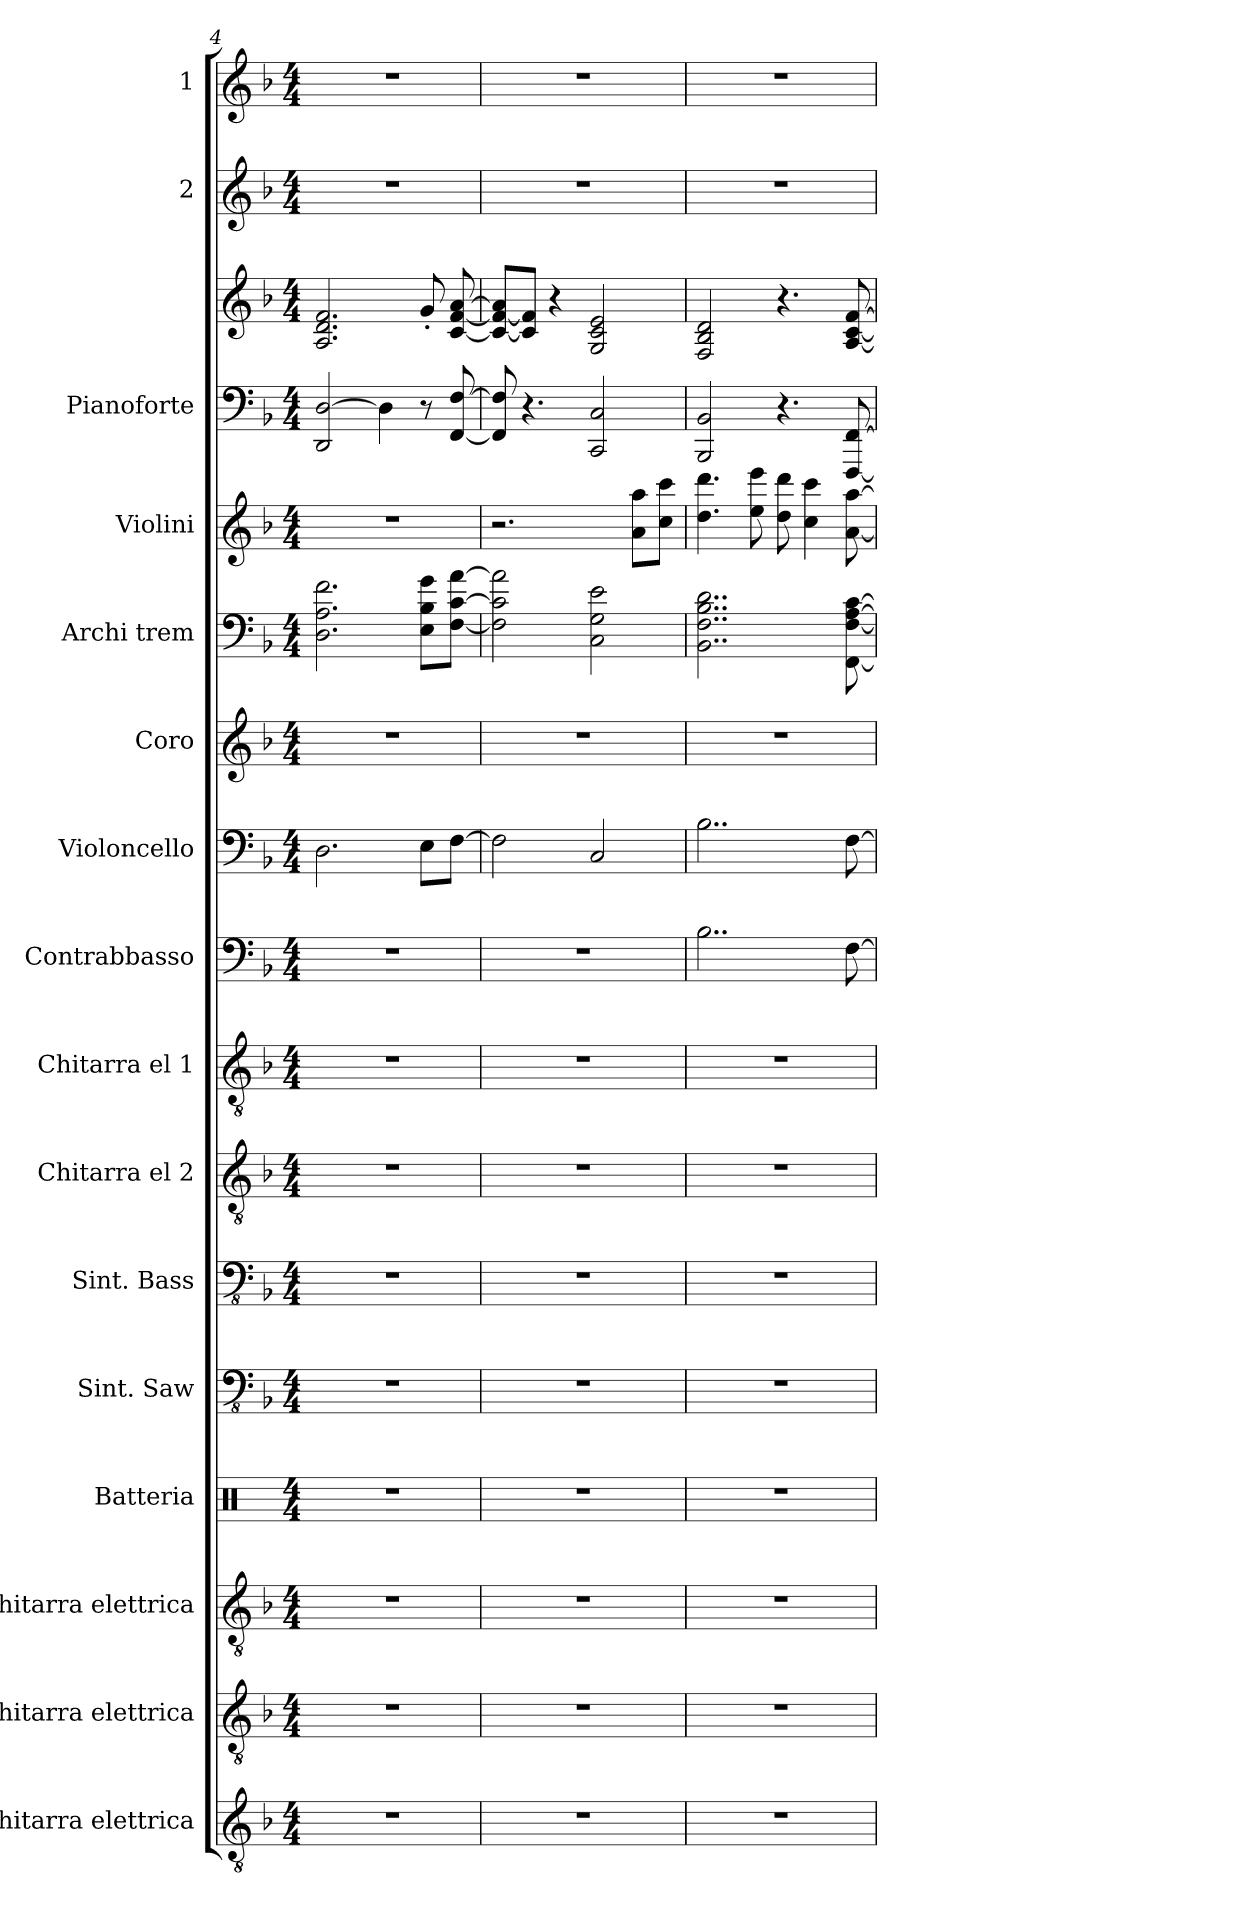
**kern	**kern	**kern	**kern	**kern	**kern	**kern	**kern	**kern	**kern	**kern	**kern	**kern	**kern	**kern	**kern	**kern
*part16	*part15	*part14	*part13	*part12	*part11	*part10	*part9	*part8	*part7	*part6	*part5	*part4	*part3	*part3	*part2	*part1
*staff17	*staff16	*staff15	*staff14	*staff13	*staff12	*staff11	*staff10	*staff9	*staff8	*staff7	*staff6	*staff5	*staff4	*staff3	*staff2	*staff1
*I"Chitarra elettrica	*I"Chitarra elettrica	*I"Chitarra elettrica	*I"Batteria	*I"Sint. Saw	*I"Sint. Bass	*I"Chitarra el 2	*I"Chitarra el 1	*I"Contrabbasso	*I"Violoncello	*I"Coro	*I"Archi trem	*I"Violini	*I"Pianoforte	*	*I"2	*I"1
*I'Chit. el.	*I'Chit. el.	*I'Chit. el.	*I'Batt.	*I'SintS	*I'SintB	*I'ChiE2	*I'ChiE1	*I'Cb	*I'Vc	*I'Coro	*I'Ar.tr	*I'Vl.	*I'Pf	*	*	*
*clefGv2	*clefGv2	*clefGv2	*clefX	*clefFv4	*clefFv4	*clefGv2	*clefGv2	*clefF4	*clefF4	*clefG2	*clefF4	*clefG2	*clefF4	*clefG2	*clefG2	*clefG2
*ITrd7c12	*ITrd7c12	*ITrd7c12	*	*	*	*	*	*ITrd7c12	*	*	*	*	*	*	*	*
*k[b-]	*k[b-]	*k[b-]	*k[]	*k[b-]	*k[b-]	*k[b-]	*k[b-]	*k[b-]	*k[b-]	*k[b-]	*k[b-]	*k[b-]	*k[b-]	*k[b-]	*k[b-]	*k[b-]
*M4/4	*M4/4	*M4/4	*M4/4	*M4/4	*M4/4	*M4/4	*M4/4	*M4/4	*M4/4	*M4/4	*M4/4	*M4/4	*M4/4	*M4/4	*M4/4	*M4/4
=4	=4	=4	=4	=4	=4	=4	=4	=4	=4	=4	=4	=4	=4	=4	=4	=4
1r	1r	1r	1r	1r	1r	1r	1r	1r	2.D\	1r	2.D\ 2.A\ 2.f\	1r	2DD/ [2D/	2.A/ 2.d/ 2.f/	1r	1r
.	.	.	.	.	.	.	.	.	.	.	.	.	4D\]	.	.	.
.	.	.	.	.	.	.	.	.	8E\L	.	8E\ 8B-\ 8g\L	.	8r	8g'/	.	.
.	.	.	.	.	.	.	.	.	[8F\J	.	[8F\ [8c\ [8a\J	.	[8FF/ [8F/	[8c/ [8f/ [8a/	.	.
=5	=5	=5	=5	=5	=5	=5	=5	=5	=5	=5	=5	=5	=5	=5	=5	=5
1r	1r	1r	1r	1r	1r	1r	1r	1r	2F\]	1r	2F\] 2c\] 2a\]	2.r	8FF/] 8F/]	8c/_ 8f/_ 8a/]L	1r	1r
.	.	.	.	.	.	.	.	.	.	.	.	.	4.r	8c/] 8f/]J	.	.
.	.	.	.	.	.	.	.	.	.	.	.	.	.	4r	.	.
.	.	.	.	.	.	.	.	.	2C/	.	2C\ 2G\ 2e\	.	2CC/ 2C/	2G/ 2c/ 2e/	.	.
.	.	.	.	.	.	.	.	.	.	.	.	8a\ 8aa\L	.	.	.	.
.	.	.	.	.	.	.	.	.	.	.	.	8cc\ 8ccc\J	.	.	.	.
=6	=6	=6	=6	=6	=6	=6	=6	=6	=6	=6	=6	=6	=6	=6	=6	=6
1r	1r	1r	1r	1r	1r	1r	1r	2..BB-\	2..B-\	1r	2..BB-\ 2..F\ 2..B-\ 2..d\	4.dd\ 4.ddd\	2BBB-/ 2BB-/	2F/ 2B-/ 2d/	1r	1r
.	.	.	.	.	.	.	.	.	.	.	.	8ee\ 8eee\	.	.	.	.
.	.	.	.	.	.	.	.	.	.	.	.	8dd\ 8ddd\	4.r	4.r	.	.
.	.	.	.	.	.	.	.	.	.	.	.	4cc\ 4ccc\	.	.	.	.
.	.	.	.	.	.	.	.	[8FF\	[8F\	.	[8FF\ [8F\ [8A\ [8c\	[8a\ [8aa\	[8FFF/ [8FF/	[8A/ [8c/ [8f/	.	.
=	=	=	=	=	=	=	=	=	=	=	=	=	=	=	=	=
*-	*-	*-	*-	*-	*-	*-	*-	*-	*-	*-	*-	*-	*-	*-	*-	*-
